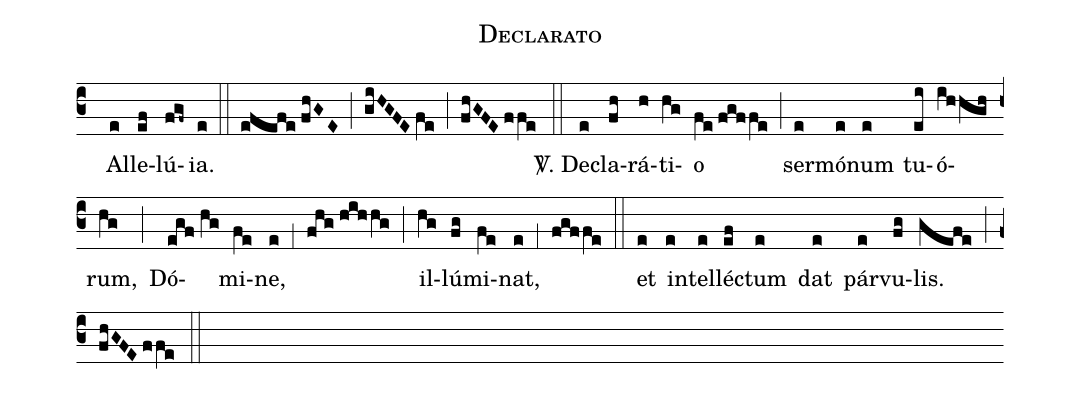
name:Declarato;
mode:VIII;
office-part:Alleluia;
%%
(c3) () Al(e)le(ef)lú(fgf~)ia.(e) (::) (efefe//fhGE) (;) (giHGFE//fe) (;) (fhGFE//ffe) (::) <sp>V/</sp>. De(e)cla(fh)rá(h)ti(hg)o(fe//fgffe) (;) ser(e)mó(e)num(e) tu(ei)ó(ihhgh)rum,(hg) (;) Dó(egf//hg)mi(fe)ne,(e) (,1) (fhg//hihhg) (;) il(hg)lú(fg)mi(fe)nat,(e) (,1) (fgffe) (::) et(e) in(e)tel(e)lé(ef)ctum(e) dat(e) pár(e)vu(fg)lis.(gefe) (;) (fhGFE//ffe) (::)
